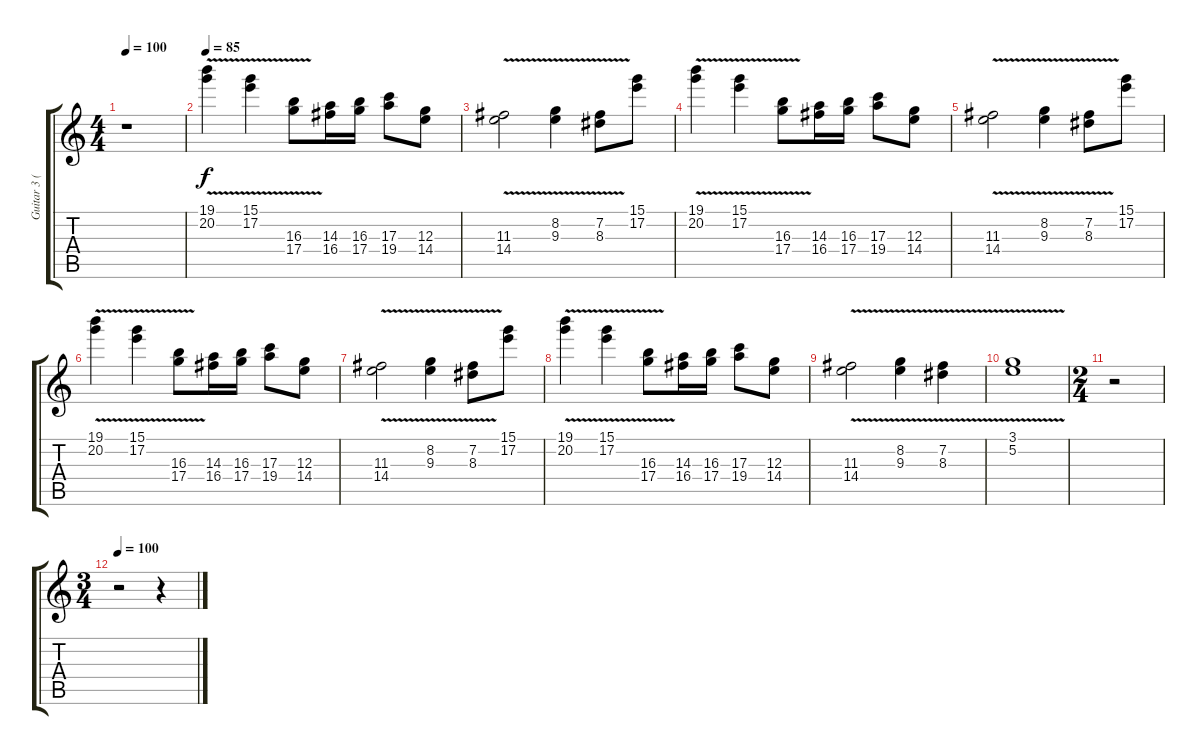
\track ("Guitar 3 (fills)" "Guitar 3 (") {instrument overdrivenguitar}
\staff {score tabs}
\tuning (E4 B3 G3 D3 A2 E2) {hide}
\ts (4 4)
\tempo 100
\clef g2
\ks c
r.1{dy f} |
\tempo 85
(19.1{v} 20.2{v}).4 (15.1{v} 17.2{v}).4 (16.3{v} 17.4{v}).8 (14.3 16.4).16 (16.3 17.4).16 (17.3 19.4).8 (12.3 14.4).8 |
(11.3{v} 14.4).2 (8.2{v} 9.3{v}).4 (7.2{v} 8.3{v}).8 (15.1 17.2).8 |
(19.1{v} 20.2{v}).4 (15.1{v} 17.2{v}).4 (16.3{v} 17.4{v}).8 (14.3 16.4).16 (16.3 17.4).16 (17.3 19.4).8 (12.3 14.4).8 |
(11.3{v} 14.4).2 (8.2{v} 9.3{v}).4 (7.2{v} 8.3{v}).8 (15.1 17.2).8 |
(19.1{v} 20.2{v}).4 (15.1{v} 17.2{v}).4 (16.3{v} 17.4{v}).8 (14.3 16.4).16 (16.3 17.4).16 (17.3 19.4).8 (12.3 14.4).8 |
(11.3{v} 14.4).2 (8.2{v} 9.3{v}).4 (7.2{v} 8.3{v}).8 (15.1 17.2).8 |
(19.1{v} 20.2{v}).4 (15.1{v} 17.2{v}).4 (16.3{v} 17.4{v}).8 (14.3 16.4).16 (16.3 17.4).16 (17.3 19.4).8 (12.3 14.4).8 |
(11.3{v} 14.4).2 (8.2{v} 9.3{v}).4 (7.2{v} 8.3{v}).4 |
(3.1{v} 5.2{v}).1 |
\ts (2 4)
r.2 |
\ts (3 4)
\tempo 100
r.2 r.4
